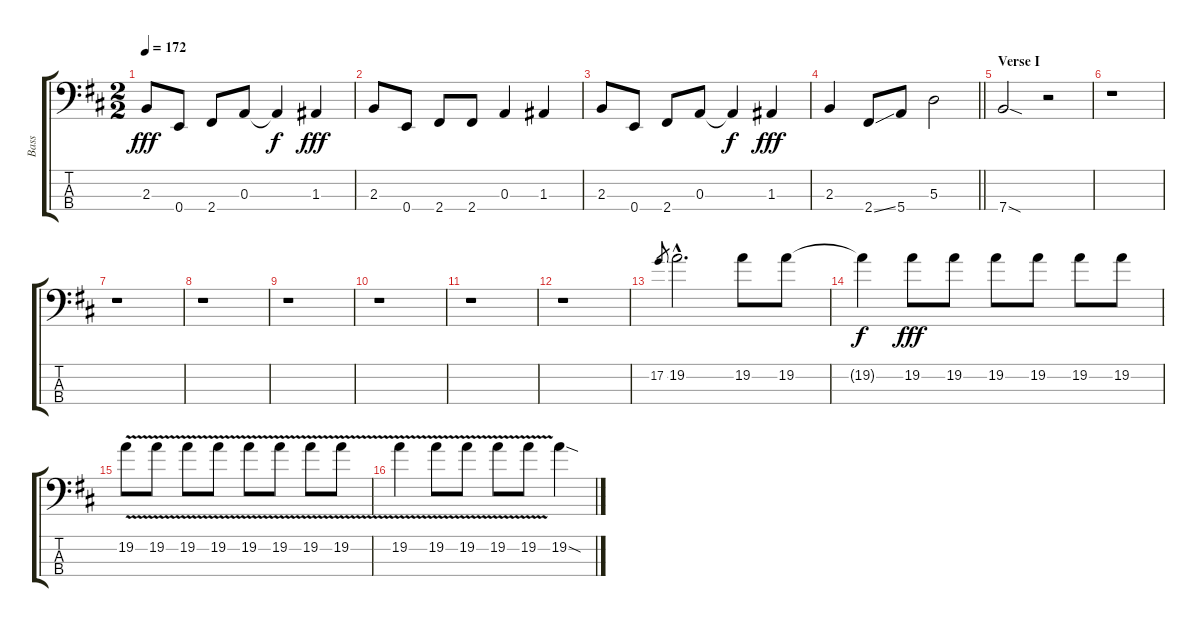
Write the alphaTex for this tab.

\track ("Bass" "Bass") {instrument electricbassfinger}
\staff {score tabs}
\tuning (G2 D2 A1 E1) {hide}
\ts (2 2)
\tempo 172
\clef f4
\ks d
2.3.8{dy fff} 0.4.8 2.4.8 0.3.8 0.3{t}.4{dy f} 1.3.4{dy fff} |
2.3.8 0.4.8 2.4.8 2.4.8 0.3.4 1.3.4 |
2.3.8 0.4.8 2.4.8 0.3.8 0.3{t}.4{dy f} 1.3.4{dy fff} |
\barLineRight lightlight
2.3.4 2.4{ss}.8 5.4.8 5.3.2 |
\section ("" "Verse I")
7.4{sod}.2 r.2 |
r.1 |
r.1 |
r.1 |
r.1 |
r.1 |
r.1 |
r.1 |
17.2.8{gr} 19.2{hac}.2{d} 19.2.8 19.2.8 |
19.2{t}.4{dy f} 19.2.8{dy fff} 19.2.8 19.2.8 19.2.8 19.2.8 19.2.8 |
19.2{v}.8 19.2{v}.8 19.2{v}.8 19.2{v}.8 19.2{v}.8 19.2{v}.8 19.2{v}.8 19.2{v}.8 |
19.2{v}.4 19.2{v}.8 19.2{v}.8 19.2{v}.8 19.2{v}.8 19.2{sod}.4
